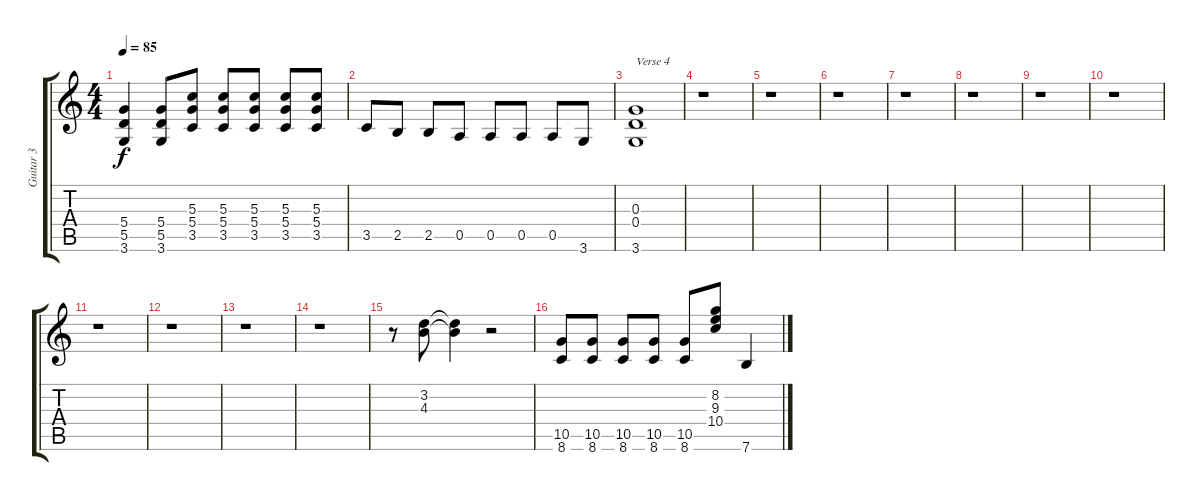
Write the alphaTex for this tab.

\track ("Guitar 3" "Guitar 3") {instrument overdrivenguitar}
\staff {score tabs}
\tuning (E4 B3 G3 D3 A2 E2) {hide}
\ts (4 4)
\tempo 85
\clef g2
\ks c
(5.4 5.5 3.6).4{dy f} (5.4 5.5 3.6).8 (5.3 5.4 3.5).8 (5.3 5.4 3.5).8 (5.3 5.4 3.5).8 (5.3 5.4 3.5).8 (5.3 5.4 3.5).8 |
3.5.8 2.5.8 2.5.8 0.5.8 0.5.8 0.5.8 0.5.8 3.6.8 |
(0.3 0.4 3.6).1{txt "Verse 4" volume 0} |
r.1{volume 16} |
r.1 |
r.1 |
r.1 |
r.1 |
r.1 |
r.1 |
r.1 |
r.1 |
r.1 |
r.1 |
r.8{instrument distortionguitar} (3.2 4.3).8 (3.2{t} 4.3{t}).4 r.2 |
(10.5 8.6).8 (10.5 8.6).8 (10.5 8.6).8 (10.5 8.6).8 (10.5 8.6).8 (8.2 9.3 10.4).8 7.6{ss}.4
